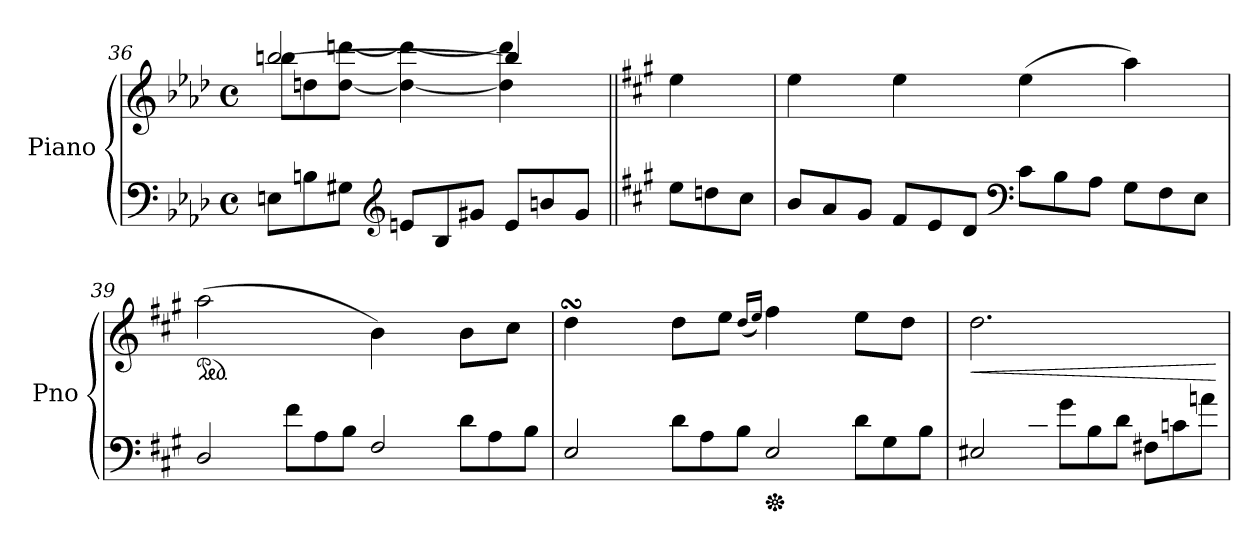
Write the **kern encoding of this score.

**kern	**kern	**dynam
*part1	*part1	*part1
*staff2	*staff1	*staff1/2
*I"Piano	*	*
*I'Pno	*	*
!!LO:LB:g=z
*clefF4	*clefG2	*
*k[b-e-a-d-]	*k[b-e-a-d-]	*
*M4/4	*M4/4	*
*met(c)	*met(c)	*
=36	=36	=36
*	*^	*
*Xtuplet	*	*Xtuplet	*
12En\L	[2bbn/	12bb\L	.
12Bn\	.	12ddn\	.
12G#X\J	.	[12dd\ [12dddn\J	.
*clefG2	*	*	*
12en/L	.	4dd\_ 4ddd\_	.
12B/	.	.	.
12g#X/J	.	.	.
12e/L	4bb/]	4dd\] 4ddd\]	.
12bn/	.	.	.
12g#/J	.	.	.
*	*v	*v	*
=37||	=37||	=37||
*k[f#c#g#]	*k[f#c#g#]	*
!	!	!LO:DY:b
12ee\L	4ee\	other-dynamics
12ddn\	.	.
12cc#\J	.	.
=38	=38	=38
12b/L	4ee\	.
12a/	.	.
12g#/J	.	.
12f#/L	4ee\	.
12e/	.	.
12d/J	.	.
*clefF4	*	*
12c#\L	(4ee\	.
12B\	.	.
12A\J	.	.
12G#\L	4aa\)	.
12F#\	.	.
12E\J	.	.
=39	=39	=39
*^	*	*
*	*	*ped	*
2D/	12D\Lyy	(2aa\	.
.	12A\	.	.
.	12B\J	.	.
.	12f#\L	.	.
.	12A\	.	.
.	12B\J	.	.
2F#/	12F#\Lyy	4b\)	.
.	12A\	.	.
.	12B\J	.	.
.	12d\L	8b\L	.
.	12A\	.	.
.	.	8cc#\J	.
.	12B\J	.	.
!!LO:LB:g=z
=40	=40	=40	=40
*	*	*^	*
2E/	12E\Lyy	4ddsSSs\	8ryy	.
.	12A\	.	.	.
.	.	.	24ee!yy	.
.	12B\J	.	24dd!yy	.
.	.	.	24cc#!yy	.
.	12d\L	8dd\L	2.ryy	.
.	12A\	.	.	.
.	.	8ee\J	.	.
.	12B\J	.	.	.
.	.	(16qdd/LL	.	.
.	.	16qee/JJ)	.	.
*Xped	*	*	*	*
2E/	12E\Lyy	4ff#\	.	.
.	12G#\	.	.	.
.	12B\J	.	.	.
.	12d\L	8ee\L	.	.
.	12G#\	.	.	.
.	.	8dd\J	.	.
.	12B\J	.	.	.
*	*	*v	*v	*
=41	=41	=41	=41
!	!	!	!LO:HP:b
2E#X/	12E#\Lyy	2.dd\	<
.	12B\	.	.
.	12d\J	.	.
.	12g#\L	.	.
.	12B\	.	.
.	12d\J	.	.
12F#X\L	4ryy	.	.
12cn\	.	.	.
12an\J	.	.	.
*v	*v	*	*
.	.	[
=	=	=
*-	*-	*-
